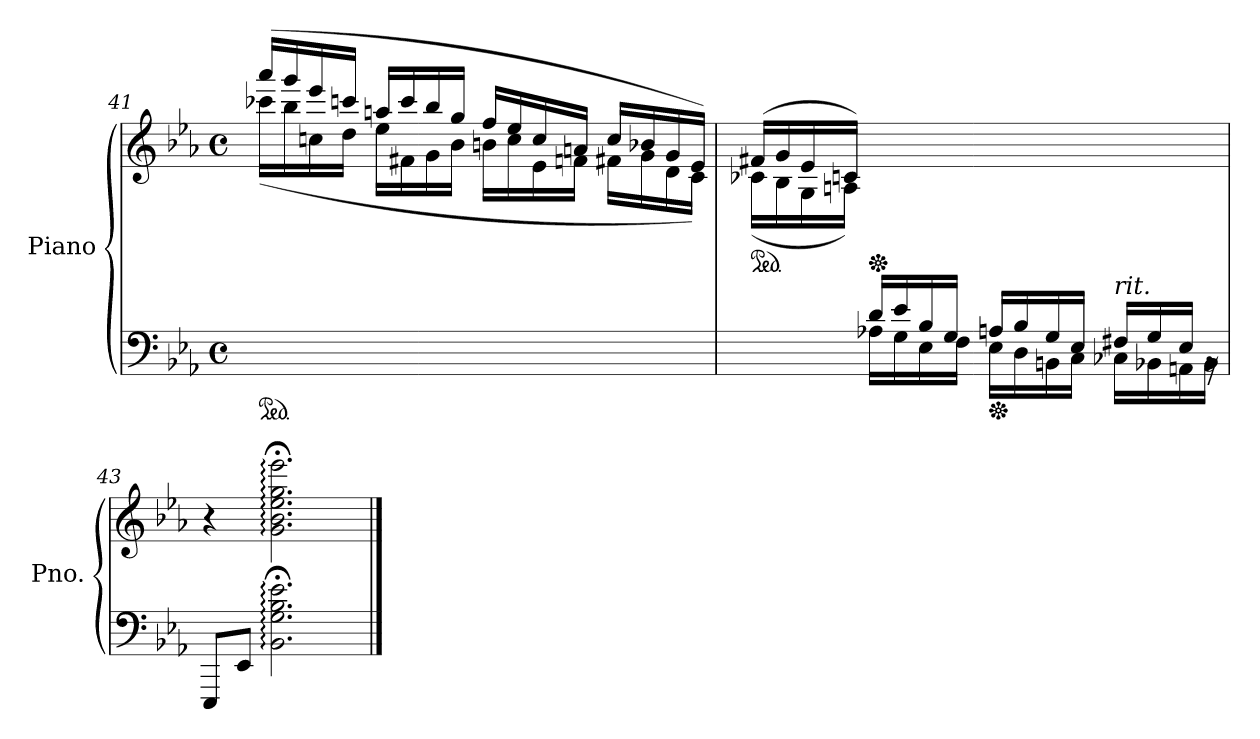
**kern	**kern
*part1	*part1
*staff2	*staff1
*I"Piano	*
*I'Pno.	*
!!LO:LB:g=z
*clefF4	*clefG2
*k[b-e-a-]	*k[b-e-a-]
*M4/4	*M4/4
*met(c)	*met(c)
*MM80	*MM80
*ped	*
=41	=41
*	*^
1ryy	(>16aaa-/LL	(<16ccc-X\LL
.	16ggg/	16bb-\
.	16eee-/	16ccn\
.	16cccn/JJ	16dd\JJ
.	16aan/LL	16ee-\LL
.	16ccc/	16f#X\
.	16bb-/	16g\
.	16gg/JJ	16b-\JJ
.	16ff/LL	16bn\LL
.	16ee-/	16cc\
.	16cc/	16e-\
.	16an/JJ	16fn\JJ
.	16cc/LL	16f#X\LL
.	16b-X/	16g\
.	16g/	16d\
.	16e-/JJ)	16c\JJ)
=42	=42	=42
*^	*	*
*	*	*ped	*
*v	*v	*	*
*	*MM72	*
*^	*	*
4ryy	4ryy	(>16f#X/LL	(<16c-X\LL
.	.	16g/	16B-\
.	.	16e-/	16G\
.	.	16cn/JJ)	16An\JJ)
*	*	*Xped	*
16d/LL	16A-X\LL	4ryy	4rffyy
16e-/	16G\	.	.
16B-/	16E-\	.	.
16G/JJ	16F\JJ	.	.
*Xped	*	*	*
16An/LL	16E-\LL	2ryy	2rffyy
16B-/	16D\	.	.
16G/	16BBn\	.	.
16E-/JJ	16C\JJ	.	.
*	*	*MM60	*
!LO:TX:a:i:t=rit.	!	!	!
16F#X/LL	16C-X\LL	.	.
16G/	16BB-X\	.	.
*	*	*MM40	*
16E-/JJ	16AAn\	.	.
16rBB	16BB-\JJ	.	.
*v	*v	*	*
*	*v	*v
=43	=43
*	*MM30
8EEE-/L	4r
8EE-/J	.
2.BB-\;<: 2.G\;<: 2.B-\;<: 2.e-\;<:	2.g\;<: 2.b-\;<: 2.ee-\;<: 2.gg\;<: 2.eee-\;<:
==	==
*-	*-
